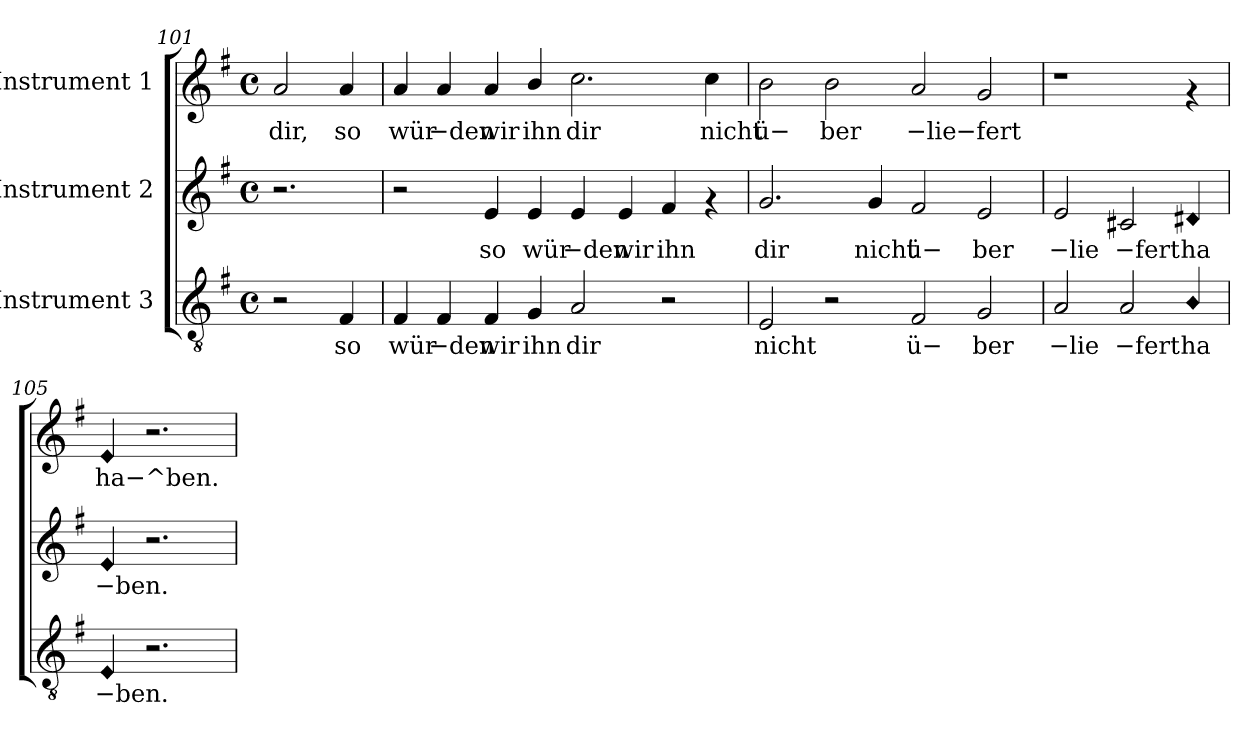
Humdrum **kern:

**kern	**text	**kern	**text	**kern	**text
*part3	*part3	*part2	*part2	*part1	*part1
*staff3	*staff3	*staff2	*staff2	*staff1	*staff1
*I"Instrument 3	*	*I"Instrument 2	*	*I"Instrument 1	*
!!LO:LB:g=z
*clefGv2	*	*clefG2	*	*clefG2	*
*k[f#]	*	*k[f#]	*	*k[f#]	*
*G:	*	*G:	*	*G:	*
*M4/4	*	*M4/4	*	*M4/4	*
*met(c)	*	*met(c)	*	*met(c)	*
=101	=101	=101	=101	=101	=101
!	!	!	!	!	!LO:LY:b:cj
2r	.	2.r	.	2a/	dir,
!	!LO:LY:b:cj	!	!	!	!LO:LY:b:cj
4F#/	so	.	.	4a/	so
=102	=102	=102	=102	=102	=102
!	!LO:LY:b:cj	!	!	!	!LO:LY:b:cj
4F#/	wür	2r	.	4a/	wür
!	!LO:LY:b:cj	!	!	!	!LO:LY:b:cj
4F#/	−den	.	.	4a/	−den
!	!LO:LY:b:cj	!	!LO:LY:b:rj	!	!LO:LY:b:cj
4F#/	wir	4e/	so	4a/	wir
!	!LO:LY:b:cj	!	!LO:LY:b:rj	!	!LO:LY:b:cj
4G/	ihn	4e/	wür	4b/	ihn
!	!LO:LY:b:cj	!	!LO:LY:b:rj	!	!LO:LY:b:cj
2A/	dir	4e/	−den	2.cc\	dir
!	!	!	!LO:LY:b:rj	!	!
.	.	4e/	wir	.	.
!	!	!	!LO:LY:b:rj	!	!
2r	.	4f#/	ihn	.	.
!	!	!	!	!	!LO:LY:b:cj
.	.	4rf	.	4cc\	nicht
=103	=103	=103	=103	=103	=103
!	!LO:LY:b:cj	!	!LO:LY:b:rj	!	!LO:LY:b:cj
2E/	nicht	2.g/	dir	2b\	ü−
!	!	!	!	!	!LO:LY:b:cj
2r	.	.	.	2b\	ber
!	!	!	!LO:LY:b:rj	!	!
.	.	4g/	nicht	.	.
!	!LO:LY:b:cj	!	!LO:LY:b:rj	!	!LO:LY:b:cj
2F#/	ü−	2f#/	ü−	2a/	−lie
!	!LO:LY:b:cj	!	!LO:LY:b:rj	!	!LO:LY:b:cj
2G/	ber	2e/	ber	2g/	−fert
=104	=104	=104	=104	=104	=104
!	!LO:LY:b:cj	!	!LO:LY:b:rj	!	!
2A/	−lie	2e/	−lie	1r	.
!	!LO:LY:b:cj	!	!LO:LY:b:rj	!	!
2A/	−fert	2c#X/	−fert	.	.
!LO:N:head=diamond	!LO:LY:b:cj	!LO:N:head=diamond	!LO:LY:b:rj	!	!
4B/	ha	4d#X/	ha	4rf	.
=105	=105	=105	=105	=105	=105
!LO:N:head=diamond	!LO:LY:b:cj	!LO:N:head=diamond	!LO:LY:b:rj	!LO:N:head=diamond	!LO:LY:b:cj
4E/	−ben.	4e/	−ben.	4e/	ha−^ben.
2.r	.	2.r	.	2.r	.
=	=	=	=	=	=
*-	*-	*-	*-	*-	*-
